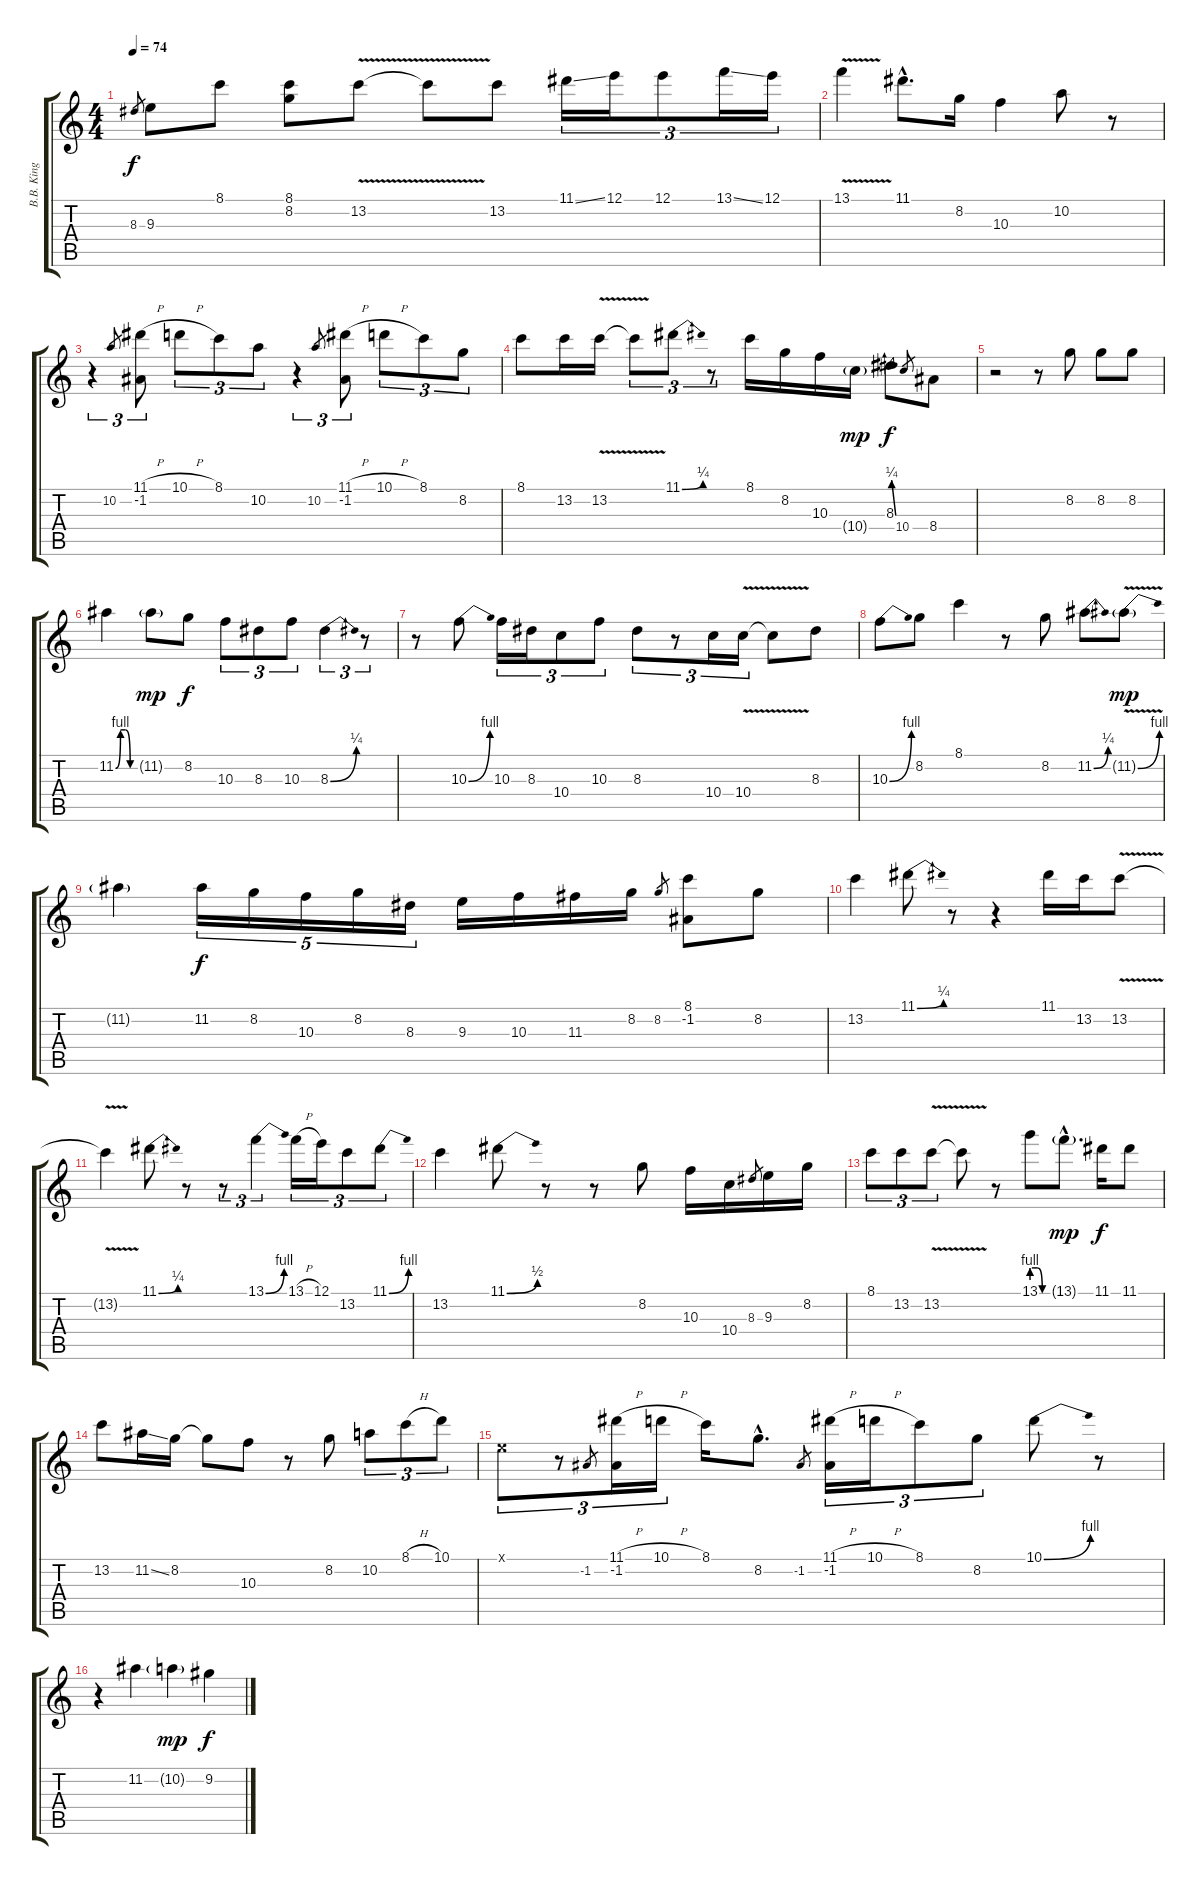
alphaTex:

\track ("B.B. King Guitar " "B.B. King ") {instrument electricguitarclean}
\staff {score tabs}
\tuning (E4 B3 G3 D3 A2 E2) {hide}
\ts (4 4)
\tempo 74
\clef g2
\ks c
8.3.8{gr dy f} 9.3.8 8.1.8 (8.1 8.2).8 13.2{v}.8 13.2{t}.8 13.2.8 11.1{ss}.16{tu (3 2)} 12.1.16{tu (3 2)} 12.1.8{tu (3 2)} 13.1{ss}.16{tu (3 2)} 12.1.16{tu (3 2)} |
13.1{v}.4 11.1{hac}.8{d} 8.2.16 10.3.4 10.2.8 r.8 |
r.4{tu (3 2)} 10.2.8{gr} (11.1{h} -1.2).8{tu (3 2)} 10.1{h}.8{tu (3 2)} 8.1.8{tu (3 2)} 10.2.8{tu (3 2)} r.4{tu (3 2)} 10.2.8{gr} (11.1{h} -1.2).8{tu (3 2)} 10.1{h}.8{tu (3 2)} 8.1.8{tu (3 2)} 8.2.8{tu (3 2)} |
8.1.8 13.2.16 13.2{v}.16 13.2{t}.8{tu (3 2)} 11.1{be (bend 0 0 60 1)}.8{tu (3 2)} r.8{tu (3 2)} 8.1.16 8.2.16 10.3.16 10.4{g}.16{dy mp} 8.3{be (bend 0 0 60 1)}.8{dy f} 10.4.8{gr} 8.4.8 |
r.2 r.8 8.2.8 8.2.8 8.2.8 |
11.2{be (custom 0 0 15 4 30 4 45 0 60 0)}.4 11.2{g}.8{dy mp} 8.2.8{dy f} 10.3.8{tu (3 2)} 8.3.8{tu (3 2)} 10.3.8{tu (3 2)} 8.3{be (bend 0 0 60 1)}.4{tu (3 2)} r.8{tu (3 2)} |
r.8 10.3{be (bend 0 0 60 4)}.8 10.3.16{tu (3 2)} 8.3.16{tu (3 2)} 10.4.8{tu (3 2)} 10.3.8{tu (3 2)} 8.3.8{tu (3 2)} r.8{tu (3 2)} 10.4.16{tu (3 2)} 10.4{v}.16{tu (3 2)} 10.4{t}.8 8.3.8 |
10.3{be (bend 0 0 60 4)}.8 8.2.8 8.1.4 r.8 8.2.8 11.2{be (bend 0 0 60 1)}.8 11.2{be (bend 0 0 60 4) v g}.8{dy mp} |
11.2{g}.4 11.2.16{tu (5 4) dy f} 8.2.16{tu (5 4)} 10.3.16{tu (5 4)} 8.2.16{tu (5 4)} 8.3.16{tu (5 4)} 9.3.16 10.3.16 11.3.16 8.2.16 8.2.8{gr} (8.1 -1.2).8 8.2.8 |
13.2.4 11.1{be (bend 0 0 60 1)}.8 r.8 r.4 11.1.16 13.2.16 13.2{v}.8 |
13.2{t}.4 11.1{be (bend 0 0 60 1)}.8 r.8 r.8{tu (3 2)} 13.1{be (bend 0 0 60 4)}.4{tu (3 2)} 13.1{h}.16{tu (3 2)} 12.1.16{tu (3 2)} 13.2.8{tu (3 2)} 11.1{be (bend 0 0 60 4)}.8{tu (3 2)} |
13.2.4 11.1{be (bend 0 0 60 2)}.8 r.8 r.8 8.2.8 10.3.16 10.4.16 8.3.8{gr} 9.3.16 8.2.16 |
8.1.8{tu (3 2)} 13.2.8{tu (3 2)} 13.2{v}.8{tu (3 2)} 13.2{t}.8 r.8 13.1{be (custom 0 4 20 4 40 0 60 0)}.8 13.1{g hac}.8{d dy mp} 11.1.16{dy f} 11.1.8 |
13.2.8 11.2{ss}.16 8.2.16 8.2{t}.8 10.3.8 r.8 8.2.8 10.2.8{tu (3 2)} 8.1{h}.8{tu (3 2)} 10.1.8{tu (3 2)} |
0.1{x}.8{tu (3 2)} r.8{tu (3 2)} -1.2.8{gr} (11.1{h} -1.2).16{tu (3 2)} 10.1{h}.16{tu (3 2)} 8.1.16 8.2{hac}.8{d} -1.2.8{gr} (11.1{h} -1.2).16{tu (3 2)} 10.1{h}.16{tu (3 2)} 8.1.8{tu (3 2)} 8.2.8{tu (3 2)} 10.1{be (bend 0 0 60 4)}.8 r.8 |
r.4 11.2.4 10.2{g}.4{dy mp} 9.2.4{dy f}
